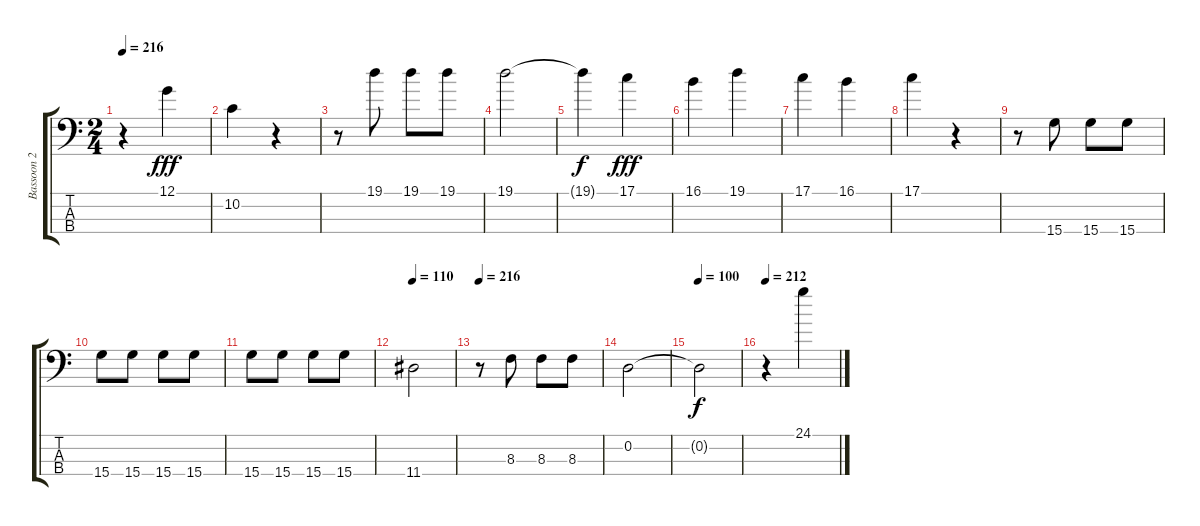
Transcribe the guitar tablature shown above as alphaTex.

\track ("Bassoon 2" "Bassoon 2") {instrument acousticguitarnylon}
\staff {score tabs}
\tuning (G2 D2 A1 E1) {hide}
\ts (2 4)
\tempo 216
\clef f4
\ks c
r.4{dy fff} 12.1.4 |
10.2.4 r.4 |
r.8 19.1.8 19.1.8 19.1.8 |
19.1.2 |
19.1{t}.4{dy f} 17.1.4{dy fff} |
16.1.4 19.1.4 |
17.1.4 16.1.4 |
17.1.4 r.4 |
r.8 15.4.8 15.4.8 15.4.8 |
15.4.8 15.4.8 15.4.8 15.4.8 |
15.4.8 15.4.8 15.4.8 15.4.8 |
\tempo 110
11.4.2 |
\tempo 216
r.8 8.3.8 8.3.8 8.3.8 |
0.2.2 |
\tempo 100
0.2{t}.2{dy f} |
\tempo 212
r.4 24.1.4
